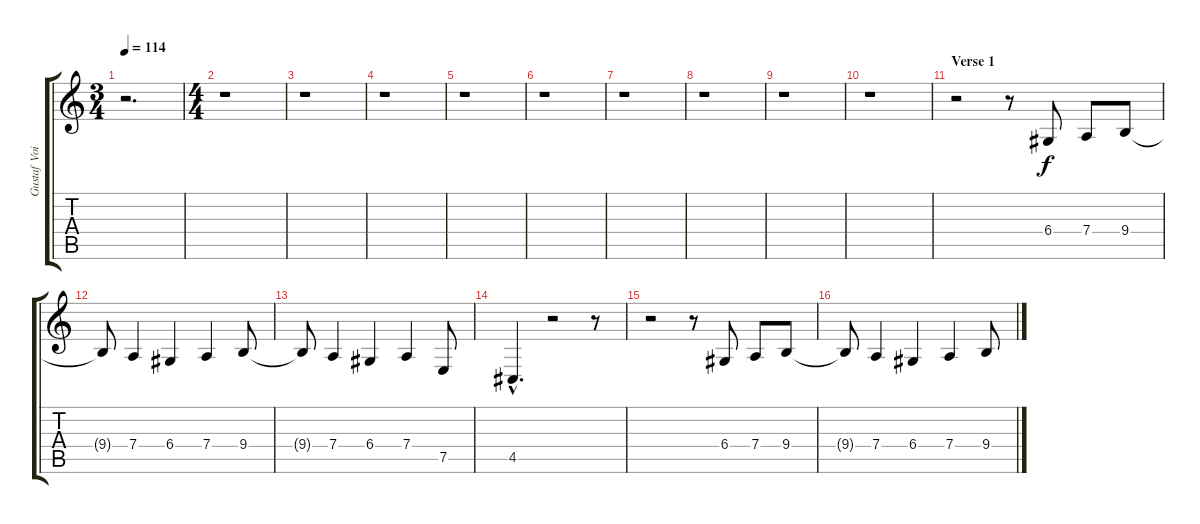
\track ("Gustaf Voice" "Gustaf Voi") {instrument altosax}
\staff {score tabs}
\tuning (E4 B3 G3 D3 A2 E2) {hide}
\ts (3 4)
\tempo 114
\clef g2
\ks c
r.2{d dy f instrument altosax} |
\ts (4 4)
r.1 |
r.1 |
r.1 |
r.1 |
r.1 |
r.1 |
r.1 |
r.1 |
r.1 |
\section ("" "Verse 1")
r.2 r.8 6.4.8 7.4.8 9.4.8 |
9.4{t}.8 7.4.4 6.4.4 7.4.4 9.4.8 |
9.4{t}.8 7.4.4 6.4.4 7.4.4 7.5.8 |
4.5{hac}.4{d} r.2 r.8 |
r.2 r.8 6.4.8 7.4.8 9.4.8 |
9.4{t}.8 7.4.4 6.4.4 7.4.4 9.4.8
